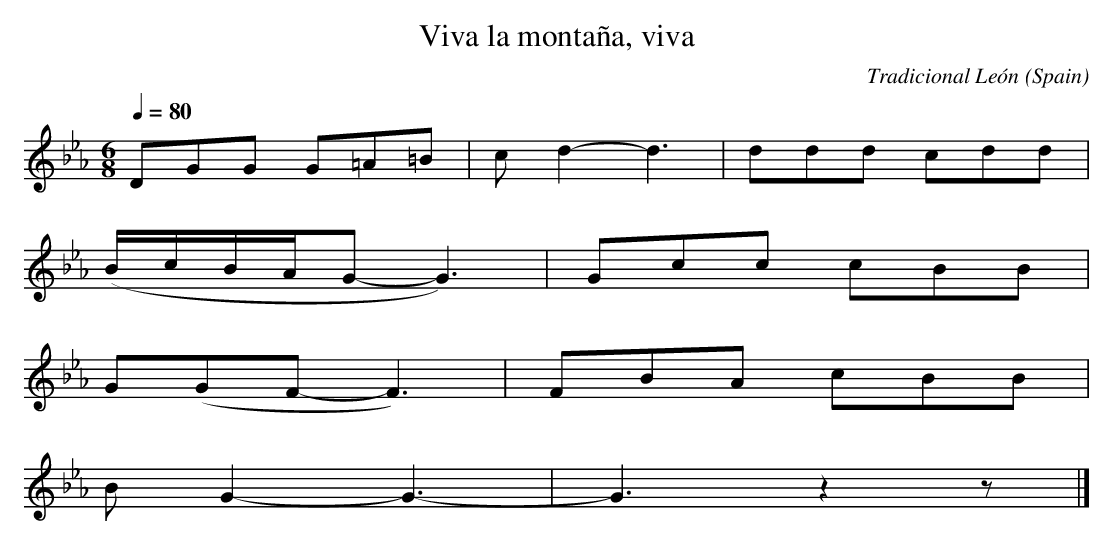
X:1
T:Viva la montaña, viva
M:6/8
L:1/8
Q:1/4=80
C:Tradicional León
O:Spain
K:FDor
DGG G=A=B|c d2- d3|ddd cdd|
(B/2c/2B/2A/2G- G3)|Gcc cBB|
G(GF- F3)|FBA cBB|
B G2-G3-|G3z2z|]
